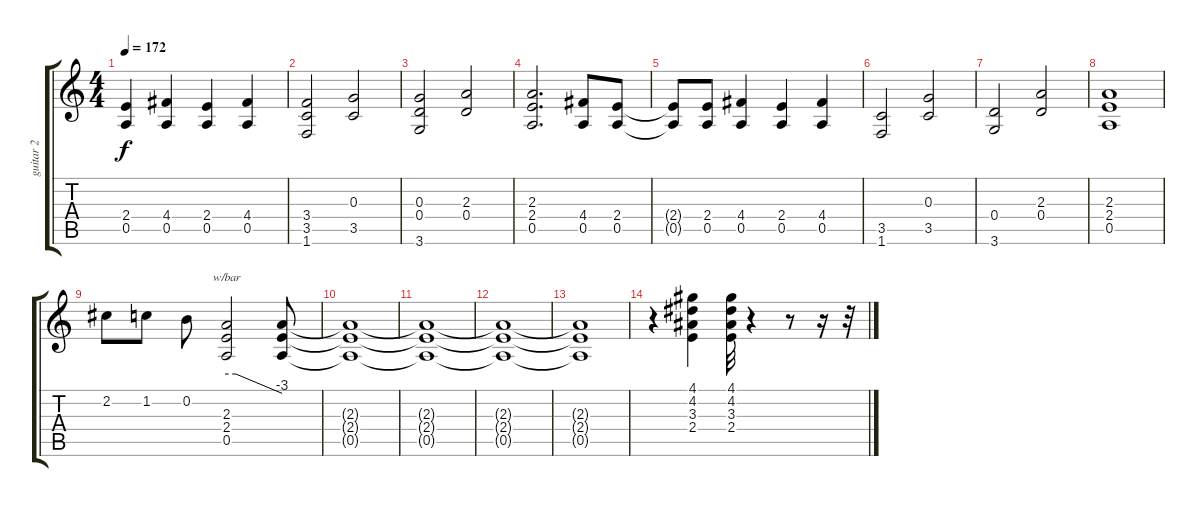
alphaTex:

\track ("guitar 2" "guitar 2") {instrument distortionguitar}
\staff {score tabs}
\tuning (E4 B3 G3 D3 A2 E2) {hide}
\ts (4 4)
\tempo 172
\clef g2
\ks c
(2.4{t} 0.5{t}).4{dy f} (4.4 0.5).4 (2.4 0.5).4 (4.4 0.5).4 |
(3.4 3.5 1.6).2 (0.3 3.5).2 |
(0.3 0.4 3.6).2 (2.3 0.4).2 |
(2.3 2.4 0.5).2{d} (4.4 0.5).8 (2.4 0.5).8 |
(2.4{t} 0.5{t}).8 (2.4 0.5).8 (4.4 0.5).4 (2.4 0.5).4 (4.4 0.5).4 |
(3.5 1.6).2 (0.3 3.5).2 |
(0.4 3.6).2 (2.3 0.4).2 |
(2.3 2.4 0.5).1 |
2.2.8 1.2.8 0.2.8 (2.3 2.4 0.5).2{tbe (custom default 0 0 10 0 60 -12)} (2.3{t} 2.4{t} 0.5{t}).8 |
(2.3{t} 2.4{t} 0.5{t}).1 |
(2.3{t} 2.4{t} 0.5{t}).1 |
(2.3{t} 2.4{t} 0.5{t}).1 |
(2.3{t} 2.4{t} 0.5{t}).1 |
r.4 (4.1 4.2 3.3 2.4).4 (4.1 4.2 3.3 2.4).32 r.4 r.8 r.16 r.32
